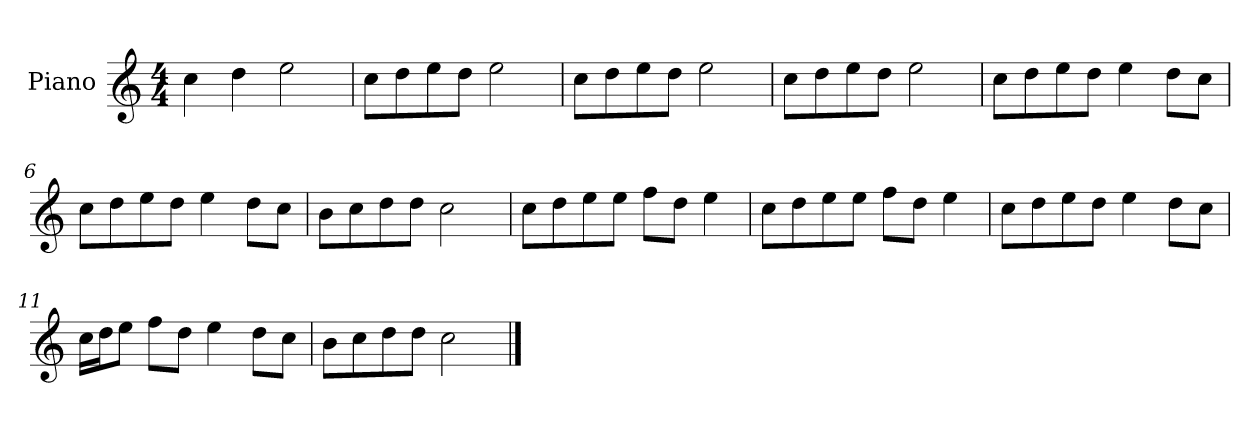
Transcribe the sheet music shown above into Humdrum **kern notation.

**kern
*part1
*staff1
*I"Piano
*I'P-no
*clefG2
*k[]
*M4/4
*MM90
=1
4cc\
4dd\
2ee\
=2
8cc\L
8dd\
8ee\
8dd\J
2ee\
=3
8cc\L
8dd\
8ee\
8dd\J
2ee\
=4
8cc\L
8dd\
8ee\
8dd\J
2ee\
=5
8cc\L
8dd\
8ee\
8dd\J
4ee\
8dd\L
8cc\J
=6
8cc\L
8dd\
8ee\
8dd\J
4ee\
8dd\L
8cc\J
=7
8b\L
8cc\
8dd\
8dd\J
2cc\
!!LO:LB:g=z
=8
8cc\L
8dd\
8ee\
8ee\J
8ff\L
8dd\J
4ee\
=9
8cc\L
8dd\
8ee\
8ee\J
8ff\L
8dd\J
4ee\
=10
8cc\L
8dd\
8ee\
8dd\J
4ee\
8dd\L
8cc\J
=11
16cc\LL
16dd\J
8ee\J
8ff\L
8dd\J
4ee\
8dd\L
8cc\J
=12
8b\L
8cc\
8dd\
8dd\J
2cc\
==
*-
